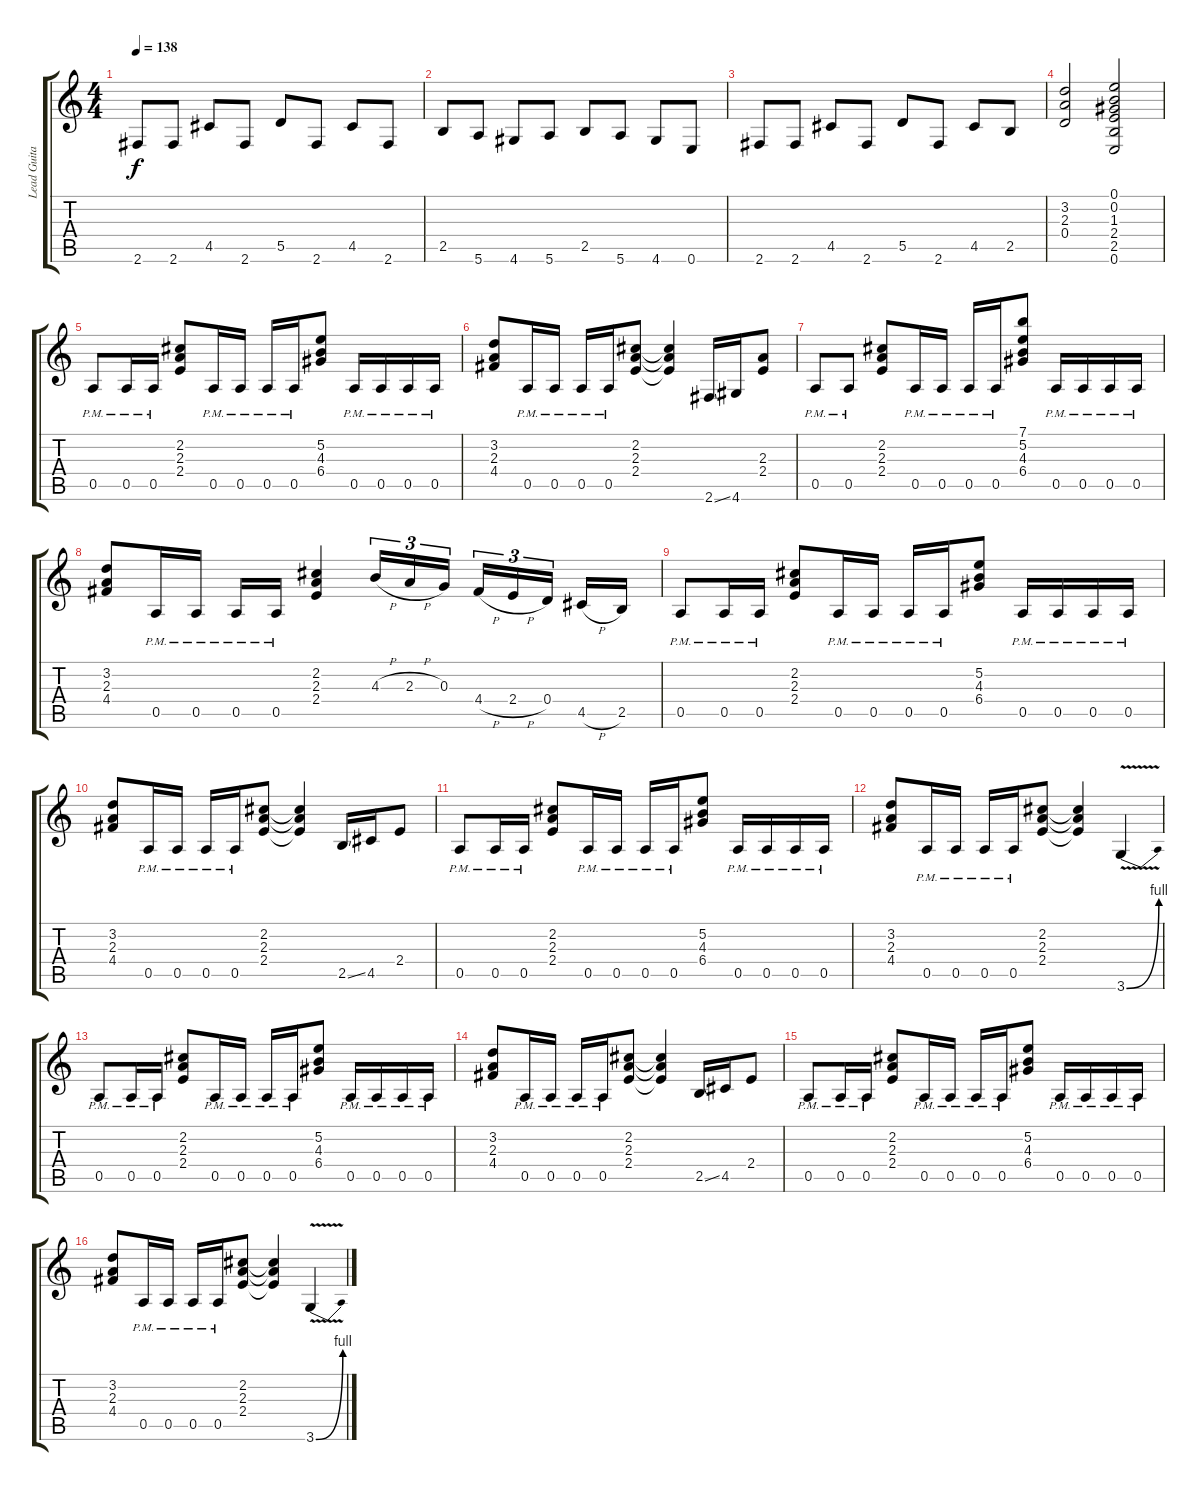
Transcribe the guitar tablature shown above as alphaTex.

\track ("Lead Guitar" "Lead Guita") {instrument distortionguitar}
\staff {score tabs}
\tuning (E4 B3 G3 D3 A2 E2) {hide}
\ts (4 4)
\tempo 138
\clef g2
\ks c
2.6.8{dy f} 2.6.8 4.5.8 2.6.8 5.5.8 2.6.8 4.5.8 2.6.8 |
2.5.8 5.6.8 4.6.8 5.6.8 2.5.8 5.6.8 4.6.8 0.6.8 |
2.6.8 2.6.8 4.5.8 2.6.8 5.5.8 2.6.8 4.5.8 2.5.8 |
(3.2 2.3 0.4).2 (0.1 0.2 1.3 2.4 2.5 0.6).2 |
0.5{pm}.8 0.5{pm}.16 0.5{pm}.16 (2.2 2.3 2.4).8 0.5{pm}.16 0.5{pm}.16 0.5{pm}.16 0.5{pm}.16 (5.2 4.3 6.4).8 0.5{pm}.16 0.5{pm}.16 0.5{pm}.16 0.5{pm}.16 |
(3.2 2.3 4.4).8 0.5{pm}.16 0.5{pm}.16 0.5{pm}.16 0.5{pm}.16 (2.2 2.3 2.4).8 (2.2{t} 2.3{t} 2.4{t}).4 2.6{ss}.16 4.6.16 (2.3 2.4).8 |
0.5{pm}.8 0.5{pm}.8 (2.2 2.3 2.4).8 0.5{pm}.16 0.5{pm}.16 0.5{pm}.16 0.5{pm}.16 (7.1 5.2 4.3 6.4).8 0.5{pm}.16 0.5{pm}.16 0.5{pm}.16 0.5{pm}.16 |
(3.2 2.3 4.4).8 0.5{pm}.16 0.5{pm}.16 0.5{pm}.16 0.5{pm}.16 (2.2 2.3 2.4).4 4.3{h}.16{tu (3 2)} 2.3{h}.16{tu (3 2)} 0.3.16{tu (3 2)} 4.4{h}.16{tu (3 2)} 2.4{h}.16{tu (3 2)} 0.4.16{tu (3 2)} 4.5{h}.16 2.5.16 |
0.5{pm}.8 0.5{pm}.16 0.5{pm}.16 (2.2 2.3 2.4).8 0.5{pm}.16 0.5{pm}.16 0.5{pm}.16 0.5{pm}.16 (5.2 4.3 6.4).8 0.5{pm}.16 0.5{pm}.16 0.5{pm}.16 0.5{pm}.16 |
(3.2 2.3 4.4).8 0.5{pm}.16 0.5{pm}.16 0.5{pm}.16 0.5{pm}.16 (2.2 2.3 2.4).8 (2.2{t} 2.3{t} 2.4{t}).4 2.5{ss}.16 4.5.16 2.4.8 |
0.5{pm}.8 0.5{pm}.16 0.5{pm}.16 (2.2 2.3 2.4).8 0.5{pm}.16 0.5{pm}.16 0.5{pm}.16 0.5{pm}.16 (5.2 4.3 6.4).8 0.5{pm}.16 0.5{pm}.16 0.5{pm}.16 0.5{pm}.16 |
(3.2 2.3 4.4).8 0.5{pm}.16 0.5{pm}.16 0.5{pm}.16 0.5{pm}.16 (2.2 2.3 2.4).8 (2.2{t} 2.3{t} 2.4{t}).4 3.6{be (bend 0 0 60 4) v}.4 |
0.5{pm}.8 0.5{pm}.16 0.5{pm}.16 (2.2 2.3 2.4).8 0.5{pm}.16 0.5{pm}.16 0.5{pm}.16 0.5{pm}.16 (5.2 4.3 6.4).8 0.5{pm}.16 0.5{pm}.16 0.5{pm}.16 0.5{pm}.16 |
(3.2 2.3 4.4).8 0.5{pm}.16 0.5{pm}.16 0.5{pm}.16 0.5{pm}.16 (2.2 2.3 2.4).8 (2.2{t} 2.3{t} 2.4{t}).4 2.5{ss}.16 4.5.16 2.4.8 |
0.5{pm}.8 0.5{pm}.16 0.5{pm}.16 (2.2 2.3 2.4).8 0.5{pm}.16 0.5{pm}.16 0.5{pm}.16 0.5{pm}.16 (5.2 4.3 6.4).8 0.5{pm}.16 0.5{pm}.16 0.5{pm}.16 0.5{pm}.16 |
(3.2 2.3 4.4).8 0.5{pm}.16 0.5{pm}.16 0.5{pm}.16 0.5{pm}.16 (2.2 2.3 2.4).8 (2.2{t} 2.3{t} 2.4{t}).4 3.6{be (bend 0 0 60 4) v}.4
